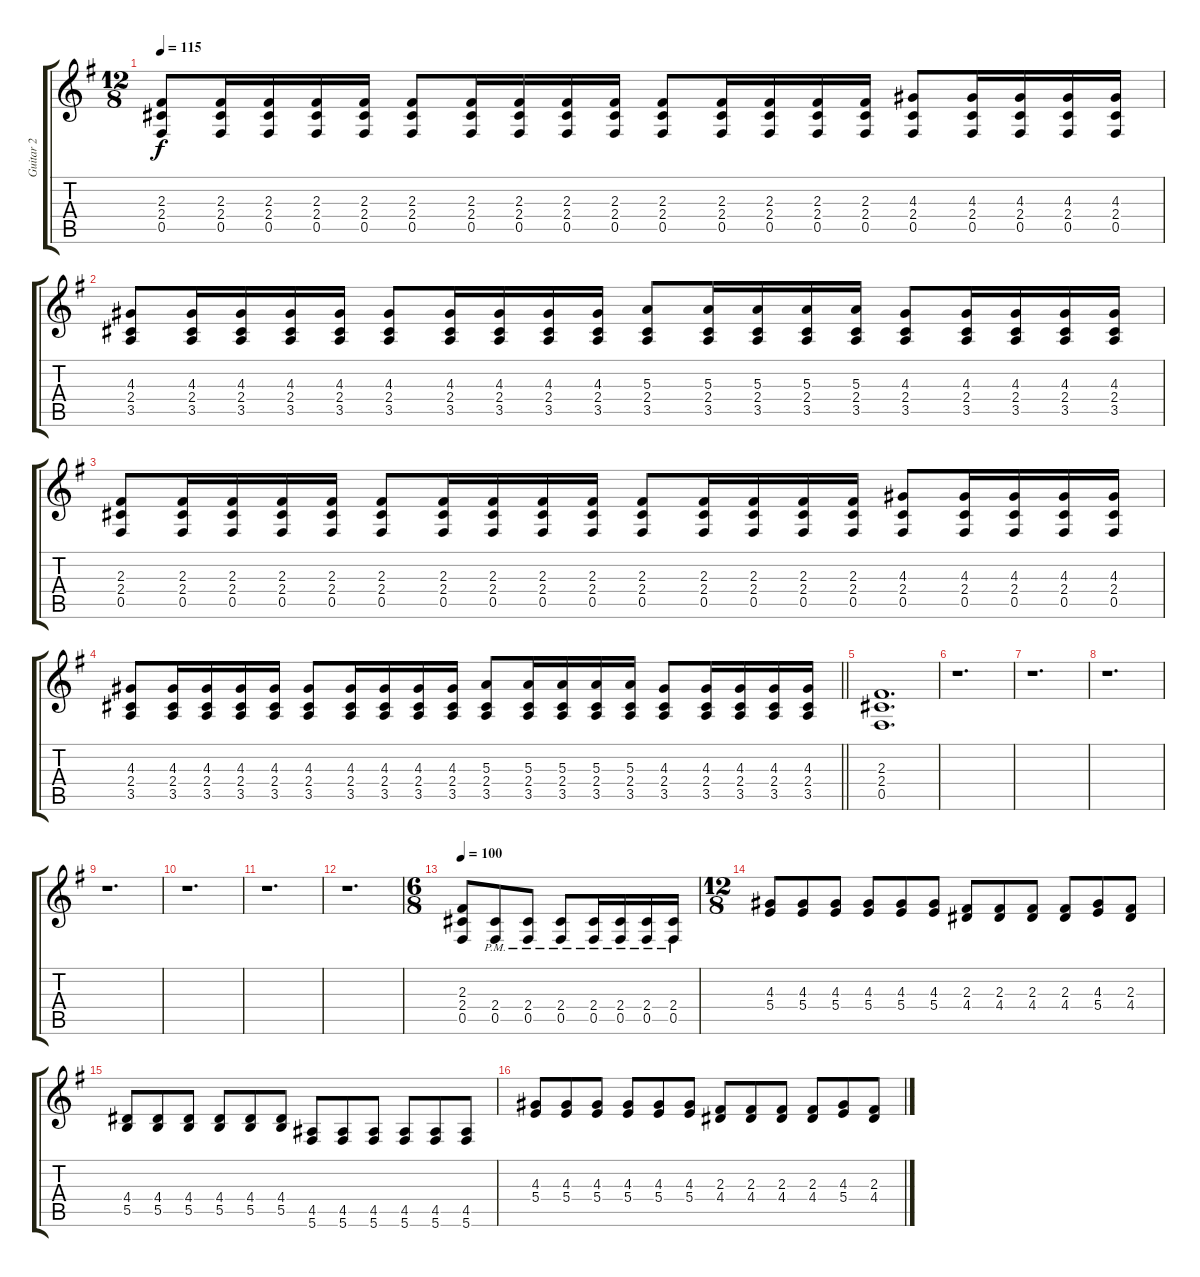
\track ("Guitar 2" "Guitar 2") {instrument distortionguitar}
\staff {score tabs}
\tuning (Db4 Ab3 E3 B2 Gb2 Db2) {hide}
\ts (12 8)
\tempo 115
\clef g2
\ks g
(2.3 2.4 0.5).8{dy f} (2.3 2.4 0.5).16 (2.3 2.4 0.5).16 (2.3 2.4 0.5).16 (2.3 2.4 0.5).16 (2.3 2.4 0.5).8 (2.3 2.4 0.5).16 (2.3 2.4 0.5).16 (2.3 2.4 0.5).16 (2.3 2.4 0.5).16 (2.3 2.4 0.5).8 (2.3 2.4 0.5).16 (2.3 2.4 0.5).16 (2.3 2.4 0.5).16 (2.3 2.4 0.5).16 (4.3 2.4 0.5).8 (4.3 2.4 0.5).16 (4.3 2.4 0.5).16 (4.3 2.4 0.5).16 (4.3 2.4 0.5).16 |
(4.3 2.4 3.5).8 (4.3 2.4 3.5).16 (4.3 2.4 3.5).16 (4.3 2.4 3.5).16 (4.3 2.4 3.5).16 (4.3 2.4 3.5).8 (4.3 2.4 3.5).16 (4.3 2.4 3.5).16 (4.3 2.4 3.5).16 (4.3 2.4 3.5).16 (5.3 2.4 3.5).8 (5.3 2.4 3.5).16 (5.3 2.4 3.5).16 (5.3 2.4 3.5).16 (5.3 2.4 3.5).16 (4.3 2.4 3.5).8 (4.3 2.4 3.5).16 (4.3 2.4 3.5).16 (4.3 2.4 3.5).16 (4.3 2.4 3.5).16 |
(2.3 2.4 0.5).8 (2.3 2.4 0.5).16 (2.3 2.4 0.5).16 (2.3 2.4 0.5).16 (2.3 2.4 0.5).16 (2.3 2.4 0.5).8 (2.3 2.4 0.5).16 (2.3 2.4 0.5).16 (2.3 2.4 0.5).16 (2.3 2.4 0.5).16 (2.3 2.4 0.5).8 (2.3 2.4 0.5).16 (2.3 2.4 0.5).16 (2.3 2.4 0.5).16 (2.3 2.4 0.5).16 (4.3 2.4 0.5).8 (4.3 2.4 0.5).16 (4.3 2.4 0.5).16 (4.3 2.4 0.5).16 (4.3 2.4 0.5).16 |
\barLineRight lightlight
(4.3 2.4 3.5).8 (4.3 2.4 3.5).16 (4.3 2.4 3.5).16 (4.3 2.4 3.5).16 (4.3 2.4 3.5).16 (4.3 2.4 3.5).8 (4.3 2.4 3.5).16 (4.3 2.4 3.5).16 (4.3 2.4 3.5).16 (4.3 2.4 3.5).16 (5.3 2.4 3.5).8 (5.3 2.4 3.5).16 (5.3 2.4 3.5).16 (5.3 2.4 3.5).16 (5.3 2.4 3.5).16 (4.3 2.4 3.5).8 (4.3 2.4 3.5).16 (4.3 2.4 3.5).16 (4.3 2.4 3.5).16 (4.3 2.4 3.5).16 |
(2.3 2.4 0.5).1{d} |
r.1{d} |
r.1{d} |
r.1{d} |
r.1{d} |
r.1{d} |
r.1{d} |
r.1{d} |
\ts (6 8)
\tempo 100
(2.3 2.4 0.5).8 (2.4{pm} 0.5{pm}).8 (2.4{pm} 0.5{pm}).8 (2.4{pm} 0.5{pm}).8 (2.4{pm} 0.5{pm}).16 (2.4{pm} 0.5{pm}).16 (2.4{pm} 0.5{pm}).16 (2.4{pm} 0.5{pm}).16 |
\ts (12 8)
(4.3 5.4).8 (4.3 5.4).8 (4.3 5.4).8 (4.3 5.4).8 (4.3 5.4).8 (4.3 5.4).8 (2.3 4.4).8 (2.3 4.4).8 (2.3 4.4).8 (2.3 4.4).8 (4.3 5.4).8 (2.3 4.4).8 |
(4.4 5.5).8 (4.4 5.5).8 (4.4 5.5).8 (4.4 5.5).8 (4.4 5.5).8 (4.4 5.5).8 (4.5 5.6).8 (4.5 5.6).8 (4.5 5.6).8 (4.5 5.6).8 (4.5 5.6).8 (4.5 5.6).8 |
(4.3 5.4).8 (4.3 5.4).8 (4.3 5.4).8 (4.3 5.4).8 (4.3 5.4).8 (4.3 5.4).8 (2.3 4.4).8 (2.3 4.4).8 (2.3 4.4).8 (2.3 4.4).8 (4.3 5.4).8 (2.3 4.4).8
